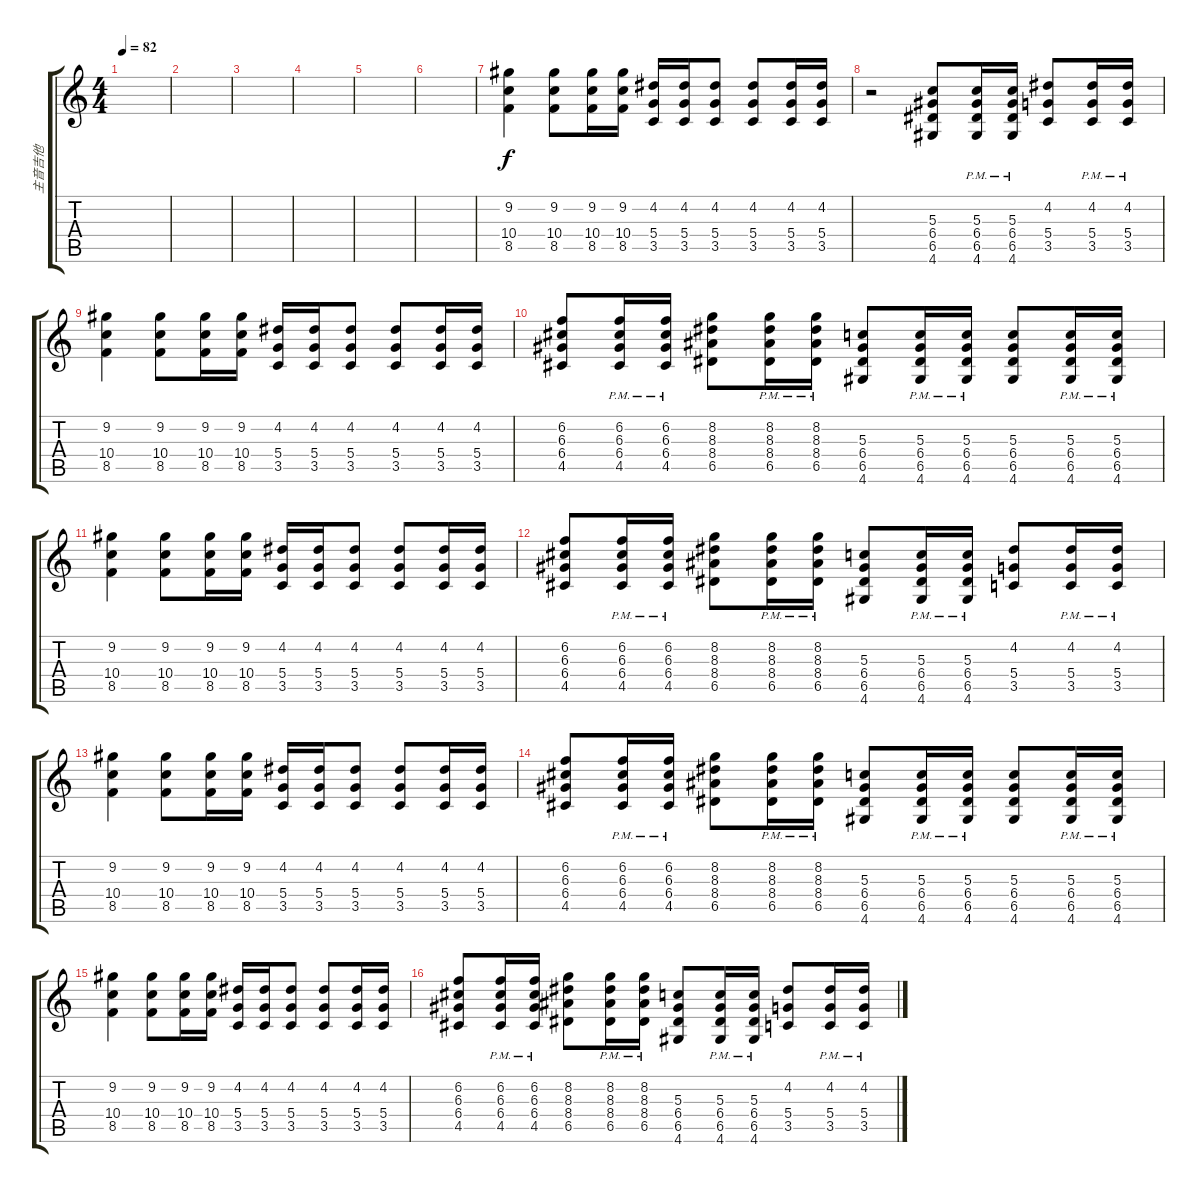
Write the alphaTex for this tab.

\track ("主音吉他" "主音吉他") {instrument distortionguitar}
\staff {score tabs}
\tuning (E4 B3 G3 D3 A2 E2) {hide}
\ts (4 4)
\tempo 82
\clef g2
\ks c
|
|
|
|
|
|
(9.2 10.4 8.5).4 (9.2 10.4 8.5).8 (9.2 10.4 8.5).16 (9.2 10.4 8.5).16 (4.2 5.4 3.5).16 (4.2 5.4 3.5).16 (4.2 5.4 3.5).8 (4.2 5.4 3.5).8 (4.2 5.4 3.5).16 (4.2 5.4 3.5).16 |
r.2 (5.3 6.4 6.5 4.6).8 (5.3{pm} 6.4{pm} 6.5{pm} 4.6{pm}).16 (5.3{pm} 6.4{pm} 6.5{pm} 4.6{pm}).16 (4.2 5.4 3.5).8 (4.2{pm} 5.4{pm} 3.5{pm}).16 (4.2{pm} 5.4{pm} 3.5{pm}).16 |
(9.2 10.4 8.5).4 (9.2 10.4 8.5).8 (9.2 10.4 8.5).16 (9.2 10.4 8.5).16 (4.2 5.4 3.5).16 (4.2 5.4 3.5).16 (4.2 5.4 3.5).8 (4.2 5.4 3.5).8 (4.2 5.4 3.5).16 (4.2 5.4 3.5).16 |
(6.2 6.3 6.4 4.5).8 (6.2{pm} 6.3{pm} 6.4{pm} 4.5{pm}).16 (6.2{pm} 6.3{pm} 6.4{pm} 4.5{pm}).16 (8.2 8.3 8.4 6.5).8 (8.2{pm} 8.3{pm} 8.4{pm} 6.5{pm}).16 (8.2{pm} 8.3{pm} 8.4{pm} 6.5{pm}).16 (5.3 6.4 6.5 4.6).8 (5.3{pm} 6.4{pm} 6.5{pm} 4.6{pm}).16 (5.3{pm} 6.4{pm} 6.5{pm} 4.6{pm}).16 (5.3 6.4 6.5 4.6).8 (5.3{pm} 6.4{pm} 6.5{pm} 4.6{pm}).16 (5.3{pm} 6.4{pm} 6.5{pm} 4.6{pm}).16 |
(9.2 10.4 8.5).4 (9.2 10.4 8.5).8 (9.2 10.4 8.5).16 (9.2 10.4 8.5).16 (4.2 5.4 3.5).16 (4.2 5.4 3.5).16 (4.2 5.4 3.5).8 (4.2 5.4 3.5).8 (4.2 5.4 3.5).16 (4.2 5.4 3.5).16 |
(6.2 6.3 6.4 4.5).8 (6.2{pm} 6.3{pm} 6.4{pm} 4.5{pm}).16 (6.2{pm} 6.3{pm} 6.4{pm} 4.5{pm}).16 (8.2 8.3 8.4 6.5).8 (8.2{pm} 8.3{pm} 8.4{pm} 6.5{pm}).16 (8.2{pm} 8.3{pm} 8.4{pm} 6.5{pm}).16 (5.3 6.4 6.5 4.6).8 (5.3{pm} 6.4{pm} 6.5{pm} 4.6{pm}).16 (5.3{pm} 6.4{pm} 6.5{pm} 4.6{pm}).16 (4.2 5.4 3.5).8 (4.2{pm} 5.4{pm} 3.5{pm}).16 (4.2{pm} 5.4{pm} 3.5{pm}).16 |
(9.2 10.4 8.5).4 (9.2 10.4 8.5).8 (9.2 10.4 8.5).16 (9.2 10.4 8.5).16 (4.2 5.4 3.5).16 (4.2 5.4 3.5).16 (4.2 5.4 3.5).8 (4.2 5.4 3.5).8 (4.2 5.4 3.5).16 (4.2 5.4 3.5).16 |
(6.2 6.3 6.4 4.5).8 (6.2{pm} 6.3{pm} 6.4{pm} 4.5{pm}).16 (6.2{pm} 6.3{pm} 6.4{pm} 4.5{pm}).16 (8.2 8.3 8.4 6.5).8 (8.2{pm} 8.3{pm} 8.4{pm} 6.5{pm}).16 (8.2{pm} 8.3{pm} 8.4{pm} 6.5{pm}).16 (5.3 6.4 6.5 4.6).8 (5.3{pm} 6.4{pm} 6.5{pm} 4.6{pm}).16 (5.3{pm} 6.4{pm} 6.5{pm} 4.6{pm}).16 (5.3 6.4 6.5 4.6).8 (5.3{pm} 6.4{pm} 6.5{pm} 4.6{pm}).16 (5.3{pm} 6.4{pm} 6.5{pm} 4.6{pm}).16 |
(9.2 10.4 8.5).4 (9.2 10.4 8.5).8 (9.2 10.4 8.5).16 (9.2 10.4 8.5).16 (4.2 5.4 3.5).16 (4.2 5.4 3.5).16 (4.2 5.4 3.5).8 (4.2 5.4 3.5).8 (4.2 5.4 3.5).16 (4.2 5.4 3.5).16 |
(6.2 6.3 6.4 4.5).8 (6.2{pm} 6.3{pm} 6.4{pm} 4.5{pm}).16 (6.2{pm} 6.3{pm} 6.4{pm} 4.5{pm}).16 (8.2 8.3 8.4 6.5).8 (8.2{pm} 8.3{pm} 8.4{pm} 6.5{pm}).16 (8.2{pm} 8.3{pm} 8.4{pm} 6.5{pm}).16 (5.3 6.4 6.5 4.6).8 (5.3{pm} 6.4{pm} 6.5{pm} 4.6{pm}).16 (5.3{pm} 6.4{pm} 6.5{pm} 4.6{pm}).16 (4.2 5.4 3.5).8 (4.2{pm} 5.4{pm} 3.5{pm}).16 (4.2{pm} 5.4{pm} 3.5{pm}).16
